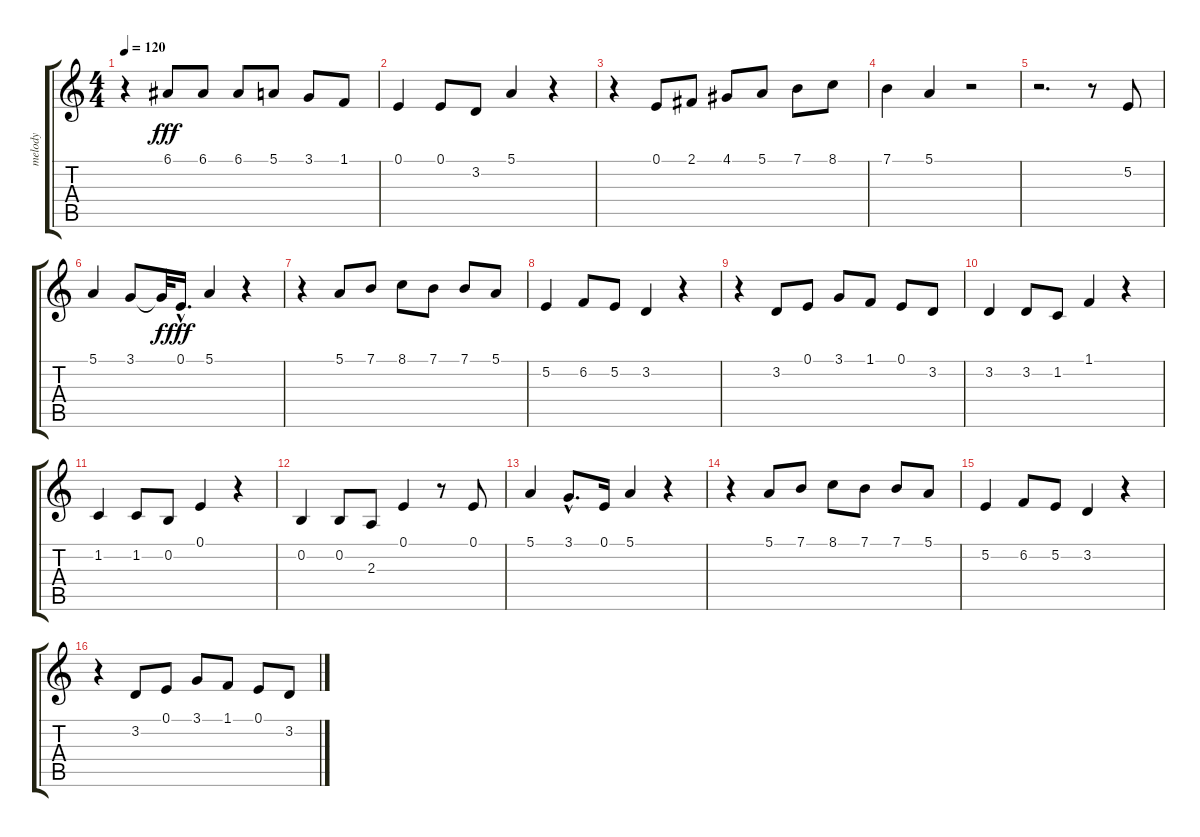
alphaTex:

\track ("melody" "melody") {instrument acousticgrandpiano}
\staff {score tabs}
\tuning (E4 B3 G3 D3 A2 E2) {hide}
\ts (4 4)
\tempo 120
\clef g2
\ks c
r.4{dy fff} 6.1.8 6.1.8 6.1.8 5.1.8 3.1.8 1.1.8 |
0.1.4 0.1.8 3.2.8 5.1.4 r.4 |
r.4 0.1.8 2.1.8 4.1.8 5.1.8 7.1.8 8.1.8 |
7.1.4 5.1.4 r.2 |
r.2{d} r.8 5.2.8 |
5.1.4 3.1.8 3.1{t}.32{dy f} 0.1{hac}.16{d dy fff} 5.1.4 r.4 |
r.4 5.1.8 7.1.8 8.1.8 7.1.8 7.1.8 5.1.8 |
5.2.4 6.2.8 5.2.8 3.2.4 r.4 |
r.4 3.2.8 0.1.8 3.1.8 1.1.8 0.1.8 3.2.8 |
3.2.4 3.2.8 1.2.8 1.1.4 r.4 |
1.2.4 1.2.8 0.2.8 0.1.4 r.4 |
0.2.4 0.2.8 2.3.8 0.1.4 r.8 0.1.8 |
5.1.4 3.1{hac}.8{d} 0.1.16 5.1.4 r.4 |
r.4 5.1.8 7.1.8 8.1.8 7.1.8 7.1.8 5.1.8 |
5.2.4 6.2.8 5.2.8 3.2.4 r.4 |
r.4 3.2.8 0.1.8 3.1.8 1.1.8 0.1.8 3.2.8
